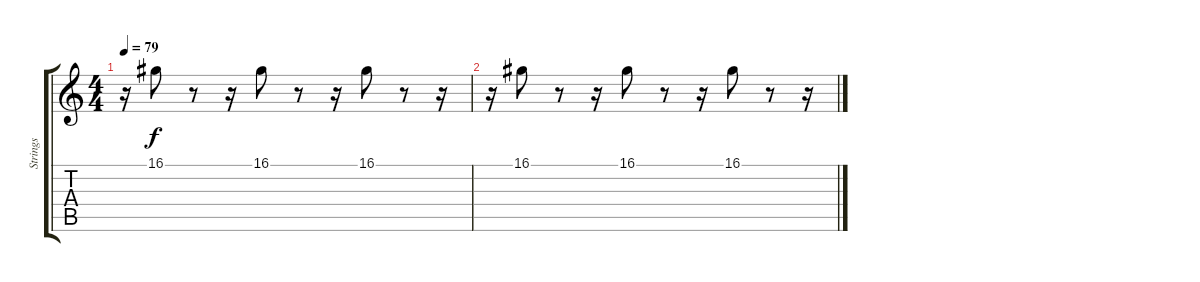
\track ("Strings" "Strings") {instrument synthstrings1}
\staff {score tabs}
\tuning (E4 B3 G3 D3 A2 E2) {hide}
\ts (4 4)
\tempo 79
\clef g2
\ks c
r.16{dy f} 16.1.8 r.8 r.16 16.1.8 r.8 r.16 16.1.8 r.8 r.16 |
r.16 16.1.8 r.8 r.16 16.1.8 r.8 r.16 16.1.8 r.8 r.16
